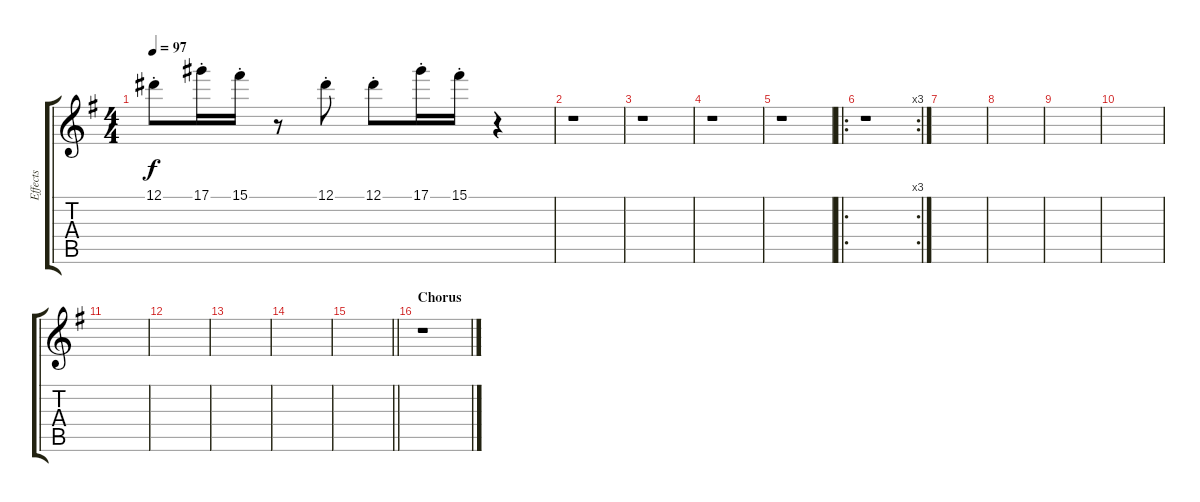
\track ("Effects" "Effects") {instrument shamisen}
\staff {score tabs}
\tuning (Eb5 Bb4 Gb4 Db4 Ab3 Eb3) {hide}
\ts (4 4)
\tempo 97
\clef g2
\ks g
12.1{st}.8{dy f} 17.1{st}.16 15.1{st}.16 r.8 12.1{st}.8 12.1{st}.8 17.1{st}.16 15.1{st}.16 r.4 |
r.1 |
r.1 |
r.1 |
r.1 |
\ro
\rc 3
r.1 |
|
|
|
|
|
|
|
|
\barLineRight lightlight
|
\section ("" "Chorus")
r.1
